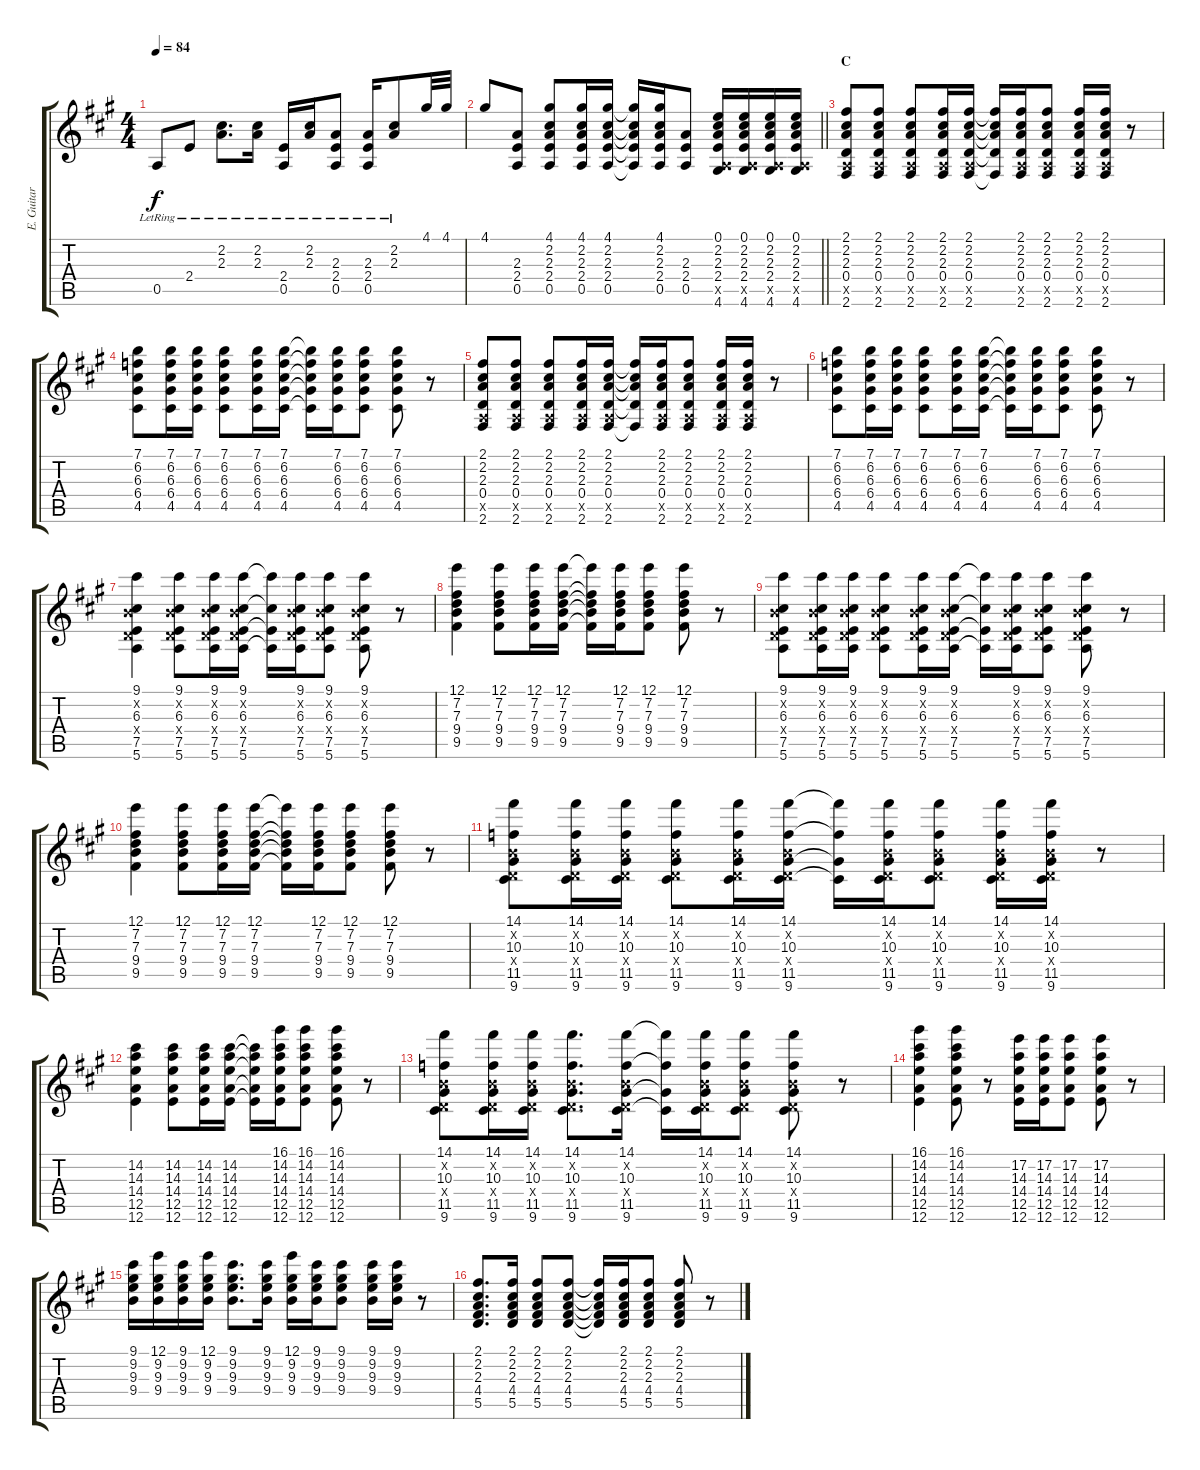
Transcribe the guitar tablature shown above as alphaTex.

\track ("E. Guitar" "E. Guitar") {instrument electricguitarclean}
\staff {score tabs}
\tuning (E4 B3 G3 D3 A2 E2) {hide}
\ts (4 4)
\tempo 84
\clef g2
\ks a
0.5{lr}.8{dy f} 2.4{lr}.8 (2.2{lr} 2.3{lr}).8{d} (2.2{lr} 2.3{lr}).16 (2.4{lr} 0.5{lr}).16 (2.2{lr} 2.3{lr}).16 (2.3{lr} 2.4{lr} 0.5{lr}).8 (2.3{lr} 2.4{lr} 0.5{lr}).16 (2.2{lr} 2.3{lr}).8 4.1.32 4.1.32 |
\barLineRight lightlight
4.1.8 (2.3 2.4 0.5).8 (4.1 2.2 2.3 2.4 0.5).8 (4.1 2.2 2.3 2.4 0.5).16 (4.1 2.2 2.3 2.4 0.5).16 (4.1{t} 2.2{t} 2.3{t} 2.4{t} 0.5{t}).16 (4.1 2.2 2.3 2.4 0.5).16 (2.3 2.4 0.5).8 (0.1 2.2 2.3 2.4 0.5{x} 4.6).16 (0.1 2.2 2.3 2.4 0.5{x} 4.6).16 (0.1 2.2 2.3 2.4 0.5{x} 4.6).16 (0.1 2.2 2.3 2.4 0.5{x} 4.6).16 |
\section ("" "C")
(2.1 2.2 2.3 0.4 0.5{x} 2.6).8 (2.1 2.2 2.3 0.4 0.5{x} 2.6).8 (2.1 2.2 2.3 0.4 0.5{x} 2.6).8 (2.1 2.2 2.3 0.4 0.5{x} 2.6).16 (2.1 2.2 2.3 0.4 0.5{x} 2.6).16 (2.1{t} 2.2{t} 2.3{t} 0.4{t} 2.6{t}).16 (2.1 2.2 2.3 0.4 0.5{x} 2.6).16 (2.1 2.2 2.3 0.4 0.5{x} 2.6).8 (2.1 2.2 2.3 0.4 0.5{x} 2.6).16 (2.1 2.2 2.3 0.4 0.5{x} 2.6).16 r.8 |
(7.1 6.2 6.3 6.4 4.5).8 (7.1 6.2 6.3 6.4 4.5).16 (7.1 6.2 6.3 6.4 4.5).16 (7.1 6.2 6.3 6.4 4.5).8 (7.1 6.2 6.3 6.4 4.5).16 (7.1 6.2 6.3 6.4 4.5).16 (7.1{t} 6.2{t} 6.3{t} 6.4{t} 4.5{t}).16 (7.1 6.2 6.3 6.4 4.5).16 (7.1 6.2 6.3 6.4 4.5).8 (7.1 6.2 6.3 6.4 4.5).8 r.8 |
(2.1 2.2 2.3 0.4 0.5{x} 2.6).8 (2.1 2.2 2.3 0.4 0.5{x} 2.6).8 (2.1 2.2 2.3 0.4 0.5{x} 2.6).8 (2.1 2.2 2.3 0.4 0.5{x} 2.6).16 (2.1 2.2 2.3 0.4 0.5{x} 2.6).16 (2.1{t} 2.2{t} 2.3{t} 0.4{t} 2.6{t}).16 (2.1 2.2 2.3 0.4 0.5{x} 2.6).16 (2.1 2.2 2.3 0.4 0.5{x} 2.6).8 (2.1 2.2 2.3 0.4 0.5{x} 2.6).16 (2.1 2.2 2.3 0.4 0.5{x} 2.6).16 r.8 |
(7.1 6.2 6.3 6.4 4.5).8 (7.1 6.2 6.3 6.4 4.5).16 (7.1 6.2 6.3 6.4 4.5).16 (7.1 6.2 6.3 6.4 4.5).8 (7.1 6.2 6.3 6.4 4.5).16 (7.1 6.2 6.3 6.4 4.5).16 (7.1{t} 6.2{t} 6.3{t} 6.4{t} 4.5{t}).16 (7.1 6.2 6.3 6.4 4.5).16 (7.1 6.2 6.3 6.4 4.5).8 (7.1 6.2 6.3 6.4 4.5).8 r.8 |
(9.1 0.2{x} 6.3 0.4{x} 7.5 5.6).4 (9.1 0.2{x} 6.3 0.4{x} 7.5 5.6).8 (9.1 0.2{x} 6.3 0.4{x} 7.5 5.6).16 (9.1 0.2{x} 6.3 0.4{x} 7.5 5.6).16 (9.1{t} 6.3{t} 7.5{t} 5.6{t}).16 (9.1 0.2{x} 6.3 0.4{x} 7.5 5.6).16 (9.1 0.2{x} 6.3 0.4{x} 7.5 5.6).8 (9.1 0.2{x} 6.3 0.4{x} 7.5 5.6).8 r.8 |
(12.1 7.2 7.3 9.4 9.5).4 (12.1 7.2 7.3 9.4 9.5).8 (12.1 7.2 7.3 9.4 9.5).16 (12.1 7.2 7.3 9.4 9.5).16 (12.1{t} 7.2{t} 7.3{t} 9.4{t} 9.5{t}).16 (12.1 7.2 7.3 9.4 9.5).16 (12.1 7.2 7.3 9.4 9.5).8 (12.1 7.2 7.3 9.4 9.5).8 r.8 |
(9.1 0.2{x} 6.3 0.4{x} 7.5 5.6).8 (9.1 0.2{x} 6.3 0.4{x} 7.5 5.6).16 (9.1 0.2{x} 6.3 0.4{x} 7.5 5.6).16 (9.1 0.2{x} 6.3 0.4{x} 7.5 5.6).8 (9.1 0.2{x} 6.3 0.4{x} 7.5 5.6).16 (9.1 0.2{x} 6.3 0.4{x} 7.5 5.6).16 (9.1{t} 6.3{t} 7.5{t} 5.6{t}).16 (9.1 0.2{x} 6.3 0.4{x} 7.5 5.6).16 (9.1 0.2{x} 6.3 0.4{x} 7.5 5.6).8 (9.1 0.2{x} 6.3 0.4{x} 7.5 5.6).8 r.8 |
(12.1 7.2 7.3 9.4 9.5).4 (12.1 7.2 7.3 9.4 9.5).8 (12.1 7.2 7.3 9.4 9.5).16 (12.1 7.2 7.3 9.4 9.5).16 (12.1{t} 7.2{t} 7.3{t} 9.4{t} 9.5{t}).16 (12.1 7.2 7.3 9.4 9.5).16 (12.1 7.2 7.3 9.4 9.5).8 (12.1 7.2 7.3 9.4 9.5).8 r.8 |
(14.1 0.2{x} 10.3 0.4{x} 11.5 9.6).8 (14.1 0.2{x} 10.3 0.4{x} 11.5 9.6).16 (14.1 0.2{x} 10.3 0.4{x} 11.5 9.6).16 (14.1 0.2{x} 10.3 0.4{x} 11.5 9.6).8 (14.1 0.2{x} 10.3 0.4{x} 11.5 9.6).16 (14.1 0.2{x} 10.3 0.4{x} 11.5 9.6).16 (14.1{t} 10.3{t} 11.5{t} 9.6{t}).16 (14.1 0.2{x} 10.3 0.4{x} 11.5 9.6).16 (14.1 0.2{x} 10.3 0.4{x} 11.5 9.6).8 (14.1 0.2{x} 10.3 0.4{x} 11.5 9.6).16 (14.1 0.2{x} 10.3 0.4{x} 11.5 9.6).16 r.8 |
(14.2 14.3 14.4 12.5 12.6).4 (14.2 14.3 14.4 12.5 12.6).8 (14.2 14.3 14.4 12.5 12.6).16 (14.2 14.3 14.4 12.5 12.6).16 (14.2{t} 14.3{t} 14.4{t} 12.5{t} 12.6{t}).16 (16.1 14.2 14.3 14.4 12.5 12.6).16 (16.1 14.2 14.3 14.4 12.5 12.6).8 (16.1 14.2 14.3 14.4 12.5 12.6).8 r.8 |
(14.1 0.2{x} 10.3 0.4{x} 11.5 9.6).8 (14.1 0.2{x} 10.3 0.4{x} 11.5 9.6).16 (14.1 0.2{x} 10.3 0.4{x} 11.5 9.6).16 (14.1 0.2{x} 10.3 0.4{x} 11.5 9.6).8{d} (14.1 0.2{x} 10.3 0.4{x} 11.5 9.6).16 (14.1{t} 10.3{t} 11.5{t} 9.6{t}).16 (14.1 0.2{x} 10.3 0.4{x} 11.5 9.6).16 (14.1 0.2{x} 10.3 0.4{x} 11.5 9.6).8 (14.1 0.2{x} 10.3 0.4{x} 11.5 9.6).8 r.8 |
(16.1 14.2 14.3 14.4 12.5 12.6).4 (16.1 14.2 14.3 14.4 12.5 12.6).8 r.8 (17.2 14.3 14.4 12.5 12.6).16 (17.2 14.3 14.4 12.5 12.6).16 (17.2 14.3 14.4 12.5 12.6).8 (17.2 14.3 14.4 12.5 12.6).8 r.8 |
(9.1 9.2 9.3 9.4).16 (12.1 9.2 9.3 9.4).16 (9.1 9.2 9.3 9.4).16 (12.1 9.2 9.3 9.4).16 (9.1 9.2 9.3 9.4).8{d} (9.1 9.2 9.3 9.4).16 (12.1 9.2 9.3 9.4).16 (9.1 9.2 9.3 9.4).16 (9.1 9.2 9.3 9.4).8 (9.1 9.2 9.3 9.4).16 (9.1 9.2 9.3 9.4).16 r.8 |
(2.1 2.2 2.3 4.4 5.5).8{d} (2.1 2.2 2.3 4.4 5.5).16 (2.1 2.2 2.3 4.4 5.5).8 (2.1 2.2 2.3 4.4 5.5).8 (2.1{t} 2.2{t} 2.3{t} 4.4{t} 5.5{t}).16 (2.1 2.2 2.3 4.4 5.5).16 (2.1 2.2 2.3 4.4 5.5).8 (2.1 2.2 2.3 4.4 5.5).8 r.8
